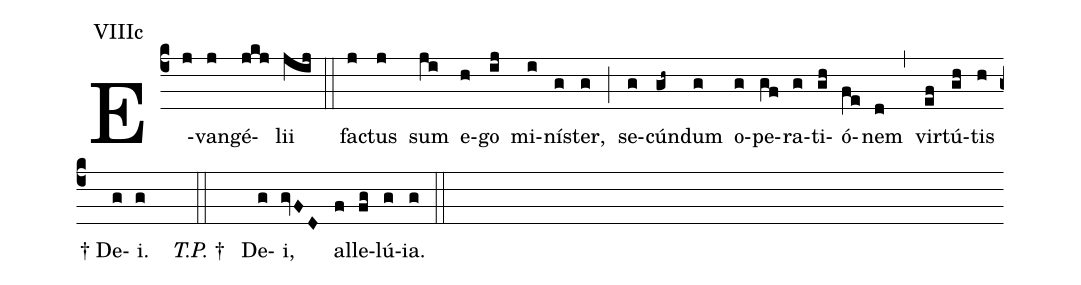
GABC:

annotation: VIIIc;
%%
(c4) E(j)van(j)gé(jkj)l{ii}(jij) (::) fac(j)tus(j) sum(ji) e(h)go(ij) mi(i)ní(g)ster,(g) (;) se(g)cún(gh~)dum(g) o(g)pe(gf)ra(g)ti(gh)ó(fe)nem(d) (,) vir(ef)tú(gh)tis(h) † De(g)i.       (g) <i> T.P.</i> † (::) De(g)i,(gvFD) al(f)le(fg)lú(g)ia.(g) (::)
